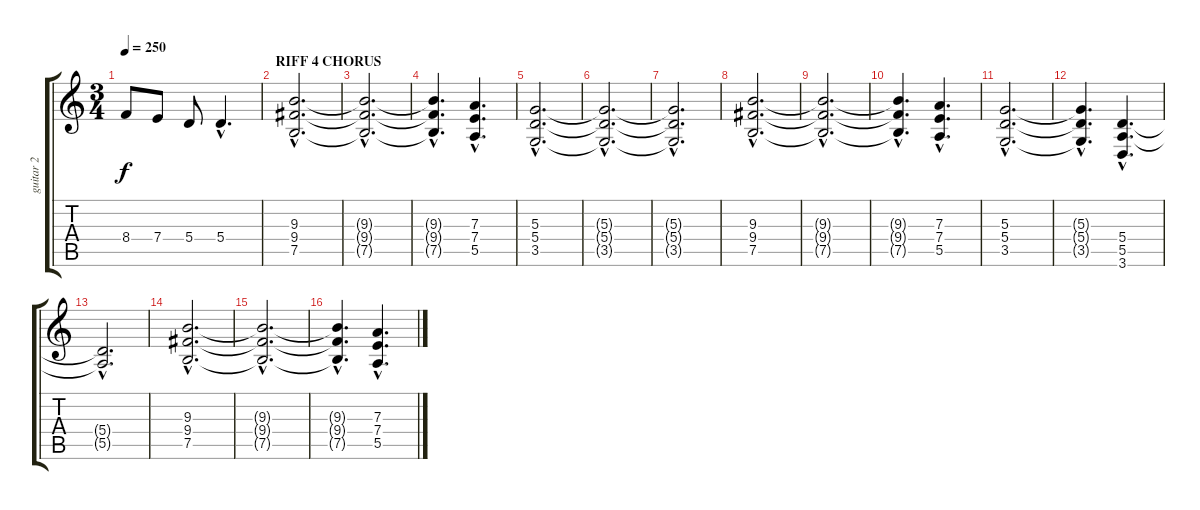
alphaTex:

\track ("guitar 2" "guitar 2") {instrument distortionguitar}
\staff {score tabs}
\tuning (B3 Gb3 D3 A2 E2 B1) {hide}
\ts (3 4)
\tempo 250
\clef g2
\ks c
8.4.8{dy f} 7.4.8 5.4.8 5.4{hac}.4{d} |
\section ("" "RIFF 4 CHORUS")
(9.3{hac} 9.4{hac} 7.5{hac}).2{d} |
(9.3{hac t} 9.4{hac t} 7.5{hac t}).2{d} |
(9.3{hac t} 9.4{hac t} 7.5{hac t}).4{d} (7.3{hac} 7.4{hac} 5.5{hac}).4{d} |
(5.3{hac} 5.4{hac} 3.5{hac}).2{d} |
(5.3{hac t} 5.4{hac t} 3.5{hac t}).2{d} |
(5.3{hac t} 5.4{hac t} 3.5{hac t}).2{d} |
(9.3{hac} 9.4{hac} 7.5{hac}).2{d} |
(9.3{hac t} 9.4{hac t} 7.5{hac t}).2{d} |
(9.3{hac t} 9.4{hac t} 7.5{hac t}).4{d} (7.3{hac} 7.4{hac} 5.5{hac}).4{d} |
(5.3{hac} 5.4{hac} 3.5{hac}).2{d} |
(5.3{hac t} 5.4{hac t} 3.5{hac t}).4{d} (5.4{hac} 5.5{hac} 3.6{hac}).4{d} |
(5.4{hac t} 5.5{hac t}).2{d} |
(9.3{hac} 9.4{hac} 7.5{hac}).2{d} |
(9.3{hac t} 9.4{hac t} 7.5{hac t}).2{d} |
(9.3{hac t} 9.4{hac t} 7.5{hac t}).4{d} (7.3{hac} 7.4{hac} 5.5{hac}).4{d}
